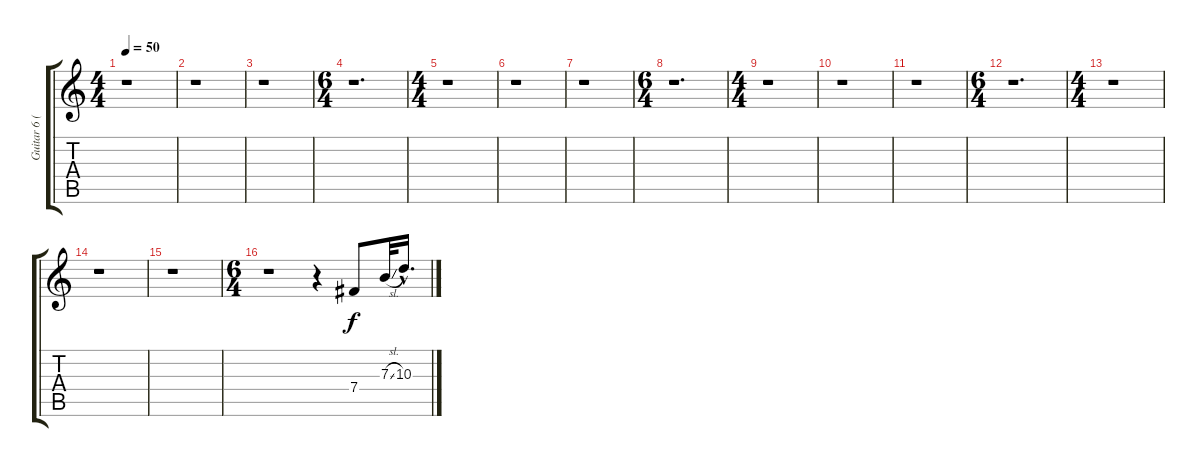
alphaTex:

\track ("Guitar 6 (Clean)" "Guitar 6 (") {instrument electricguitarclean}
\staff {score tabs}
\tuning (Db4 Ab3 E3 B2 Gb2 Db2) {hide}
\ts (4 4)
\tempo 50
\clef g2
\ks c
r.1{dy f} |
r.1 |
r.1 |
\ts (6 4)
r.1{d} |
\ts (4 4)
r.1 |
r.1 |
r.1 |
\ts (6 4)
r.1{d} |
\ts (4 4)
r.1 |
r.1 |
r.1 |
\ts (6 4)
r.1{d} |
\ts (4 4)
r.1 |
r.1 |
r.1 |
\ts (6 4)
r.1 r.4 7.4.8 7.3{sl}.32 10.3{hac}.16{d}
